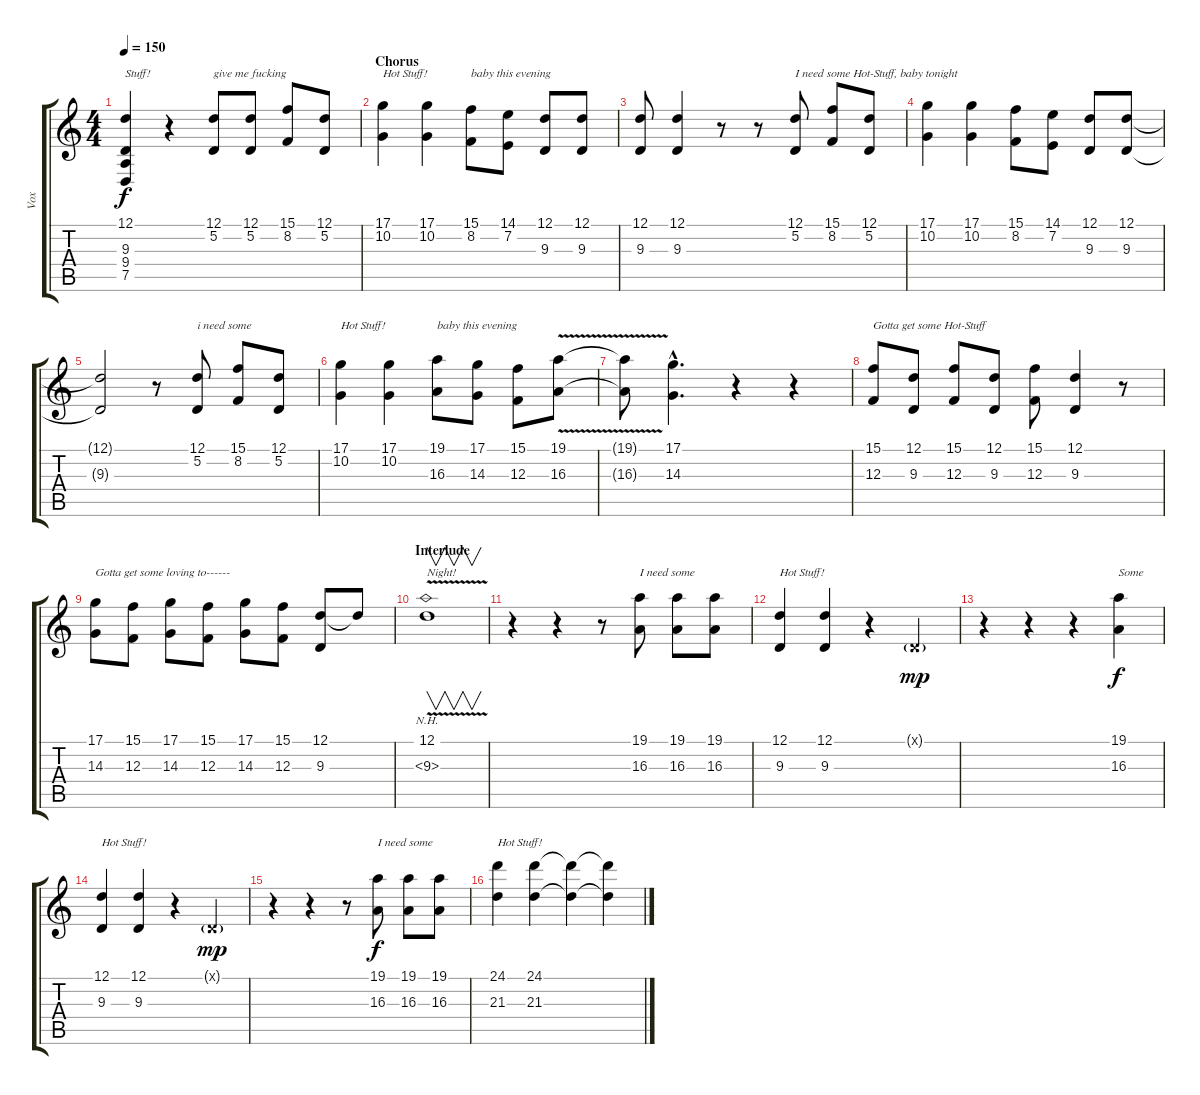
\track ("Vox" "Vox") {instrument tenorsax}
\staff {score tabs}
\tuning (D4 A3 F3 C3 G2 D2) {hide}
\ts (4 4)
\tempo 150
\clef g2
\ks c
(12.1 9.3 9.4 7.5).4{txt "Stuff!" dy f} r.4 (12.1 5.2).8{txt "give me fucking"} (12.1 5.2).8 (15.1 8.2).8 (12.1 5.2).8 |
\section ("" "Chorus")
(17.1 10.2).4{txt "Hot Stuff!"} (17.1 10.2).4 (15.1 8.2).8{txt "baby this evening"} (14.1 7.2).8 (12.1 9.3).8 (12.1 9.3).8 |
(12.1 9.3).8 (12.1 9.3).4 r.8 r.8 (12.1 5.2).8{txt "I need some Hot-Stuff, baby tonight"} (15.1 8.2).8 (12.1 5.2).8 |
(17.1 10.2).4 (17.1 10.2).4 (15.1 8.2).8 (14.1 7.2).8 (12.1 9.3).8 (12.1 9.3).8 |
(12.1{t} 9.3{t}).2 r.8 (12.1 5.2).8{txt "i need some"} (15.1 8.2).8 (12.1 5.2).8 |
(17.1 10.2).4{txt "Hot Stuff!"} (17.1 10.2).4 (19.1 16.3).8{txt "baby this evening"} (17.1 14.3).8 (15.1 12.3).8 (19.1{v} 16.3).8 |
(19.1{t} 16.3{t}).8 (17.1{hac} 14.3{hac}).4{d} r.4 r.4 |
(15.1 12.3).8{txt "Gotta get some Hot-Stuff"} (12.1 9.3).8 (15.1 12.3).8 (12.1 9.3).8 (15.1 12.3).8 (12.1 9.3).4 r.8 |
(17.1 14.3).8{txt "Gotta get some loving to------"} (15.1 12.3).8 (17.1 14.3).8 (15.1 12.3).8 (17.1 14.3).8 (15.1 12.3).8 (12.1 9.3).8 12.1{t}.8 |
\section ("" "Interlude")
(12.1{v} 9.3{nh}).1{v txt "Night!"} |
r.4 r.4 r.8 (19.1 16.3).8{txt "I need some"} (19.1 16.3).8 (19.1 16.3).8 |
(12.1 9.3).4{txt "Hot Stuff!"} (12.1 9.3).4 r.4 0.1{g x}.4{dy mp} |
r.4 r.4 r.4 (19.1 16.3).4{txt "Some" dy f} |
(12.1 9.3).4{txt "Hot Stuff!"} (12.1 9.3).4 r.4 0.1{g x}.4{dy mp} |
r.4 r.4 r.8 (19.1 16.3).8{txt "I need some" dy f} (19.1 16.3).8 (19.1 16.3).8 |
(24.1 21.3).4{txt "Hot Stuff!"} (24.1 21.3).4 (24.1{t} 21.3{t}).4 (24.1{t} 21.3{t}).4
